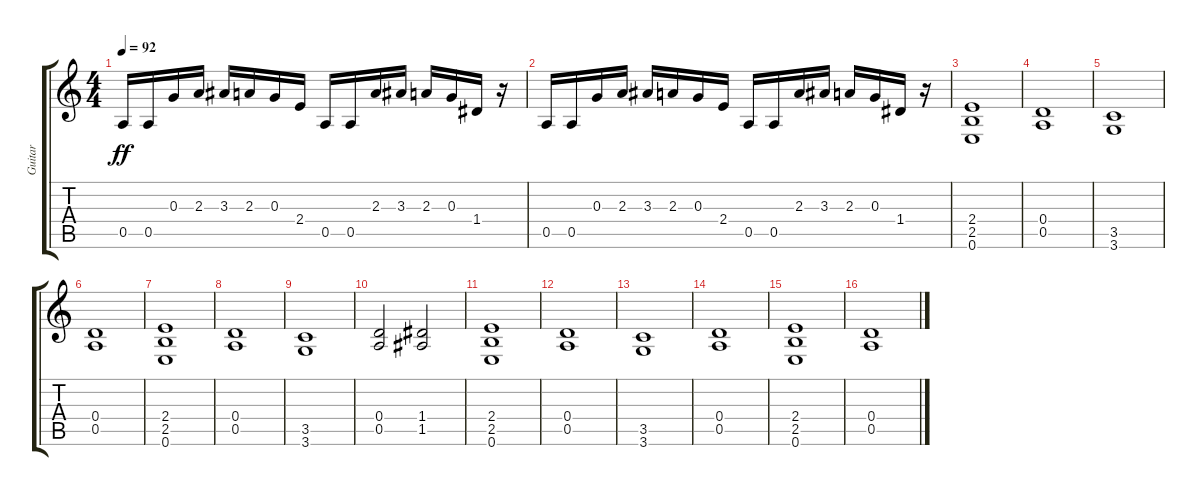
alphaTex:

\track ("Guitar" "Guitar") {instrument distortionguitar}
\staff {score tabs}
\tuning (E4 B3 G3 D3 A2 E2) {hide}
\ts (4 4)
\tempo 92
\clef g2
\ks c
0.5.16{dy ff} 0.5.16 0.3.16 2.3.16 3.3.16 2.3.16 0.3.16 2.4.16 0.5.16 0.5.16 2.3.16 3.3.16 2.3.16 0.3.16 1.4.16 r.16 |
0.5.16 0.5.16 0.3.16 2.3.16 3.3.16 2.3.16 0.3.16 2.4.16 0.5.16 0.5.16 2.3.16 3.3.16 2.3.16 0.3.16 1.4.16 r.16 |
(2.4 2.5 0.6).1 |
(0.4 0.5).1 |
(3.5 3.6).1 |
(0.4 0.5).1 |
(2.4 2.5 0.6).1 |
(0.4 0.5).1 |
(3.5 3.6).1 |
(0.4 0.5).2 (1.4 1.5).2 |
(2.4 2.5 0.6).1 |
(0.4 0.5).1 |
(3.5 3.6).1 |
(0.4 0.5).1 |
(2.4 2.5 0.6).1 |
(0.4 0.5).1
